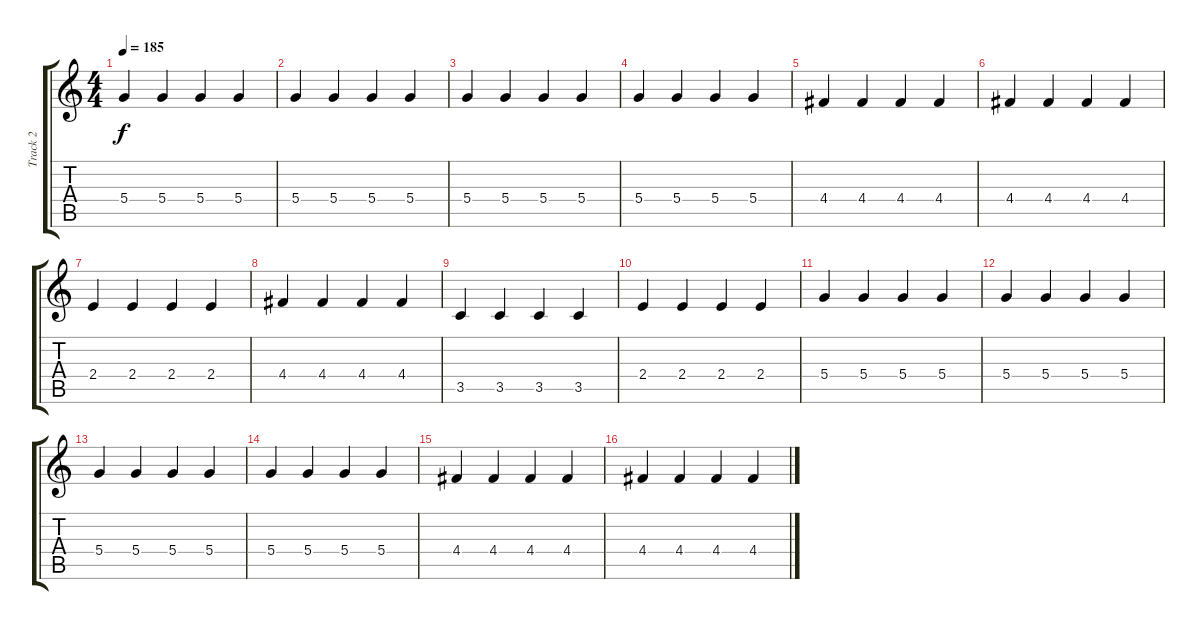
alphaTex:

\track ("Track 2" "Track 2") {instrument electricguitarjazz}
\staff {score tabs}
\tuning (E4 B3 G3 D3 A2 E2) {hide}
\ts (4 4)
\tempo 185
\clef g2
\ks c
5.4.4{dy f} 5.4.4 5.4.4 5.4.4 |
5.4.4 5.4.4 5.4.4 5.4.4 |
5.4.4 5.4.4 5.4.4 5.4.4 |
5.4.4 5.4.4 5.4.4 5.4.4 |
4.4.4 4.4.4 4.4.4 4.4.4 |
4.4.4 4.4.4 4.4.4 4.4.4 |
2.4.4 2.4.4 2.4.4 2.4.4 |
4.4.4 4.4.4 4.4.4 4.4.4 |
3.5.4 3.5.4 3.5.4 3.5.4 |
2.4.4 2.4.4 2.4.4 2.4.4 |
5.4.4 5.4.4 5.4.4 5.4.4 |
5.4.4 5.4.4 5.4.4 5.4.4 |
5.4.4 5.4.4 5.4.4 5.4.4 |
5.4.4 5.4.4 5.4.4 5.4.4 |
4.4.4 4.4.4 4.4.4 4.4.4 |
4.4.4 4.4.4 4.4.4 4.4.4
